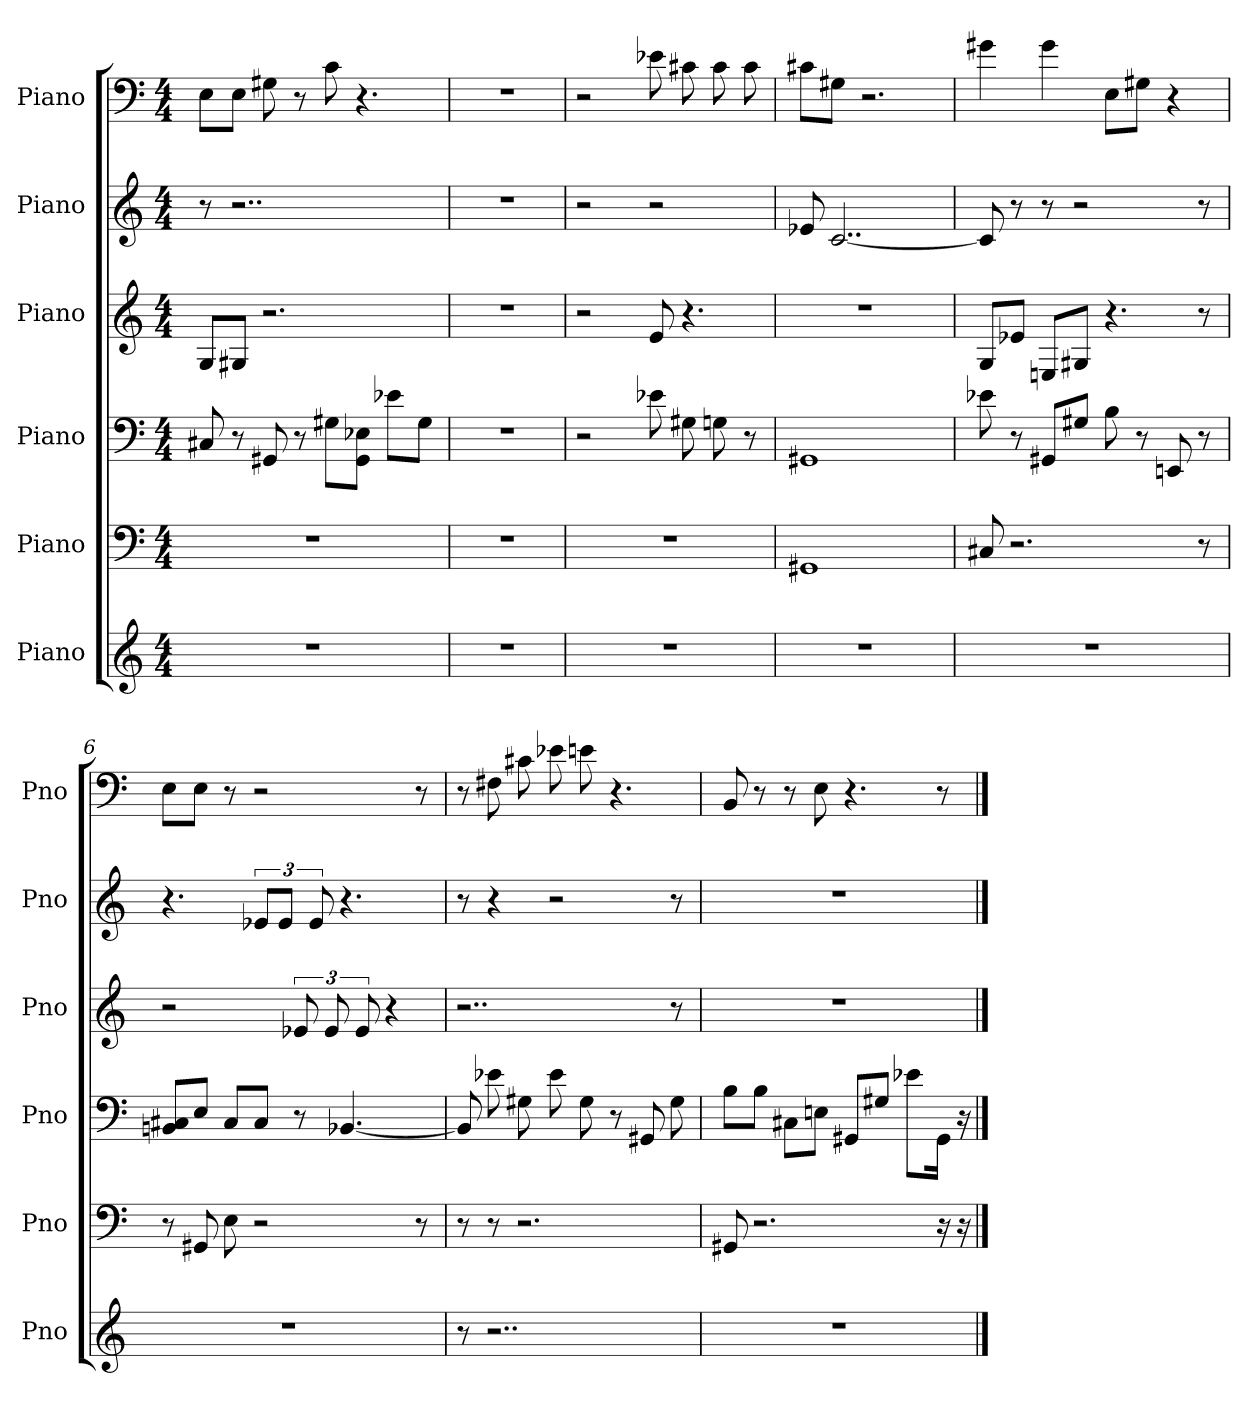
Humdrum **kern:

**kern	**kern	**kern	**kern	**kern	**kern
*part6	*part5	*part4	*part3	*part2	*part1
*staff6	*staff5	*staff4	*staff3	*staff2	*staff1
*I"Piano	*I"Piano	*I"Piano	*I"Piano	*I"Piano	*I"Piano
*I'Pno	*I'Pno	*I'Pno	*I'Pno	*I'Pno	*I'Pno
*clefG2	*clefF4	*clefF4	*clefG2	*clefG2	*clefF4
*k[]	*k[]	*k[]	*k[]	*k[]	*k[]
*M4/4	*M4/4	*M4/4	*M4/4	*M4/4	*M4/4
=1	=1	=1	=1	=1	=1
1r	1r	8C#X/	8G/L	8r	8E\L
.	.	8r	8G#X/J	2..r	8E\J
.	.	8GG#X/	2.r	.	8G#X\
.	.	8r	.	.	8r
.	.	8G#X\L	.	.	8c\
.	.	8GG#\ 8E-X\J	.	.	4.r
.	.	8e-X\L	.	.	.
.	.	8G#\J	.	.	.
=2	=2	=2	=2	=2	=2
1r	1r	1r	1r	1r	1r
=3	=3	=3	=3	=3	=3
1r	1r	2r	2r	2r	2r
.	.	8e-X\	8e/	2r	8e-X\
.	.	8G#X\	4.r	.	8c#X\
.	.	8Gn\	.	.	8c#\
.	.	8r	.	.	8c#\
=4	=4	=4	=4	=4	=4
1r	1GG#X	1GG#X	1r	8e-X/	8c#X\L
.	.	.	.	[2..c/	8G#X\J
.	.	.	.	.	2.r
=5	=5	=5	=5	=5	=5
1r	8C#X/	8e-X\	8G/L	8c/]	4g#X\
.	2.r	8r	8e-X/J	8r	.
.	.	8GG#X/L	8En/L	8r	4g#\
.	.	8G#X/J	8G#X/J	2r	.
.	.	8B\	4.r	.	8E\L
.	.	8r	.	.	8G#X\J
.	.	8EEn/	.	.	4r
.	8r	8r	8r	8r	.
!!LO:LB:g=z
=6	=6	=6	=6	=6	=6
1r	8r	8BBn/ 8C#X/L	2r	4.r	8E\L
.	8GG#X/	8E/J	.	.	8E\J
.	8E\	8C#/L	.	.	8r
.	2r	8C#/J	.	12e-X/L	2r
.	.	.	.	12e-/J	.
.	.	8r	12e-X/	.	.
.	.	.	.	12e-/	.
.	.	.	12e-/	.	.
.	.	[4.BB-X/	.	4.r	.
.	.	.	12e-/	.	.
.	.	.	4r	.	.
.	8r	.	.	.	8r
=7	=7	=7	=7	=7	=7
8r	8r	8BB-/]	2..r	8r	8r
2..r	8r	8e-X\	.	4r	8F#X\
.	2.r	8G#X\	.	.	8c#X\
.	.	8e-\	.	2r	8e-X\
.	.	8G#\	.	.	8en\
.	.	8r	.	.	4.r
.	.	8GG#X/	.	.	.
.	.	8G#\	8r	8r	.
=8	=8	=8	=8	=8	=8
1r	8GG#X/	8B\L	1r	1r	8BB/
.	2.r	8B\J	.	.	8r
.	.	8C#X\L	.	.	8r
.	.	8En\J	.	.	8E\
.	.	8GG#X/L	.	.	4.r
.	.	8G#X/J	.	.	.
.	.	8e-X\L	.	.	.
.	16r	16GG#\Jk	.	.	8r
.	16r	16r	.	.	.
==	==	==	==	==	==
*-	*-	*-	*-	*-	*-
